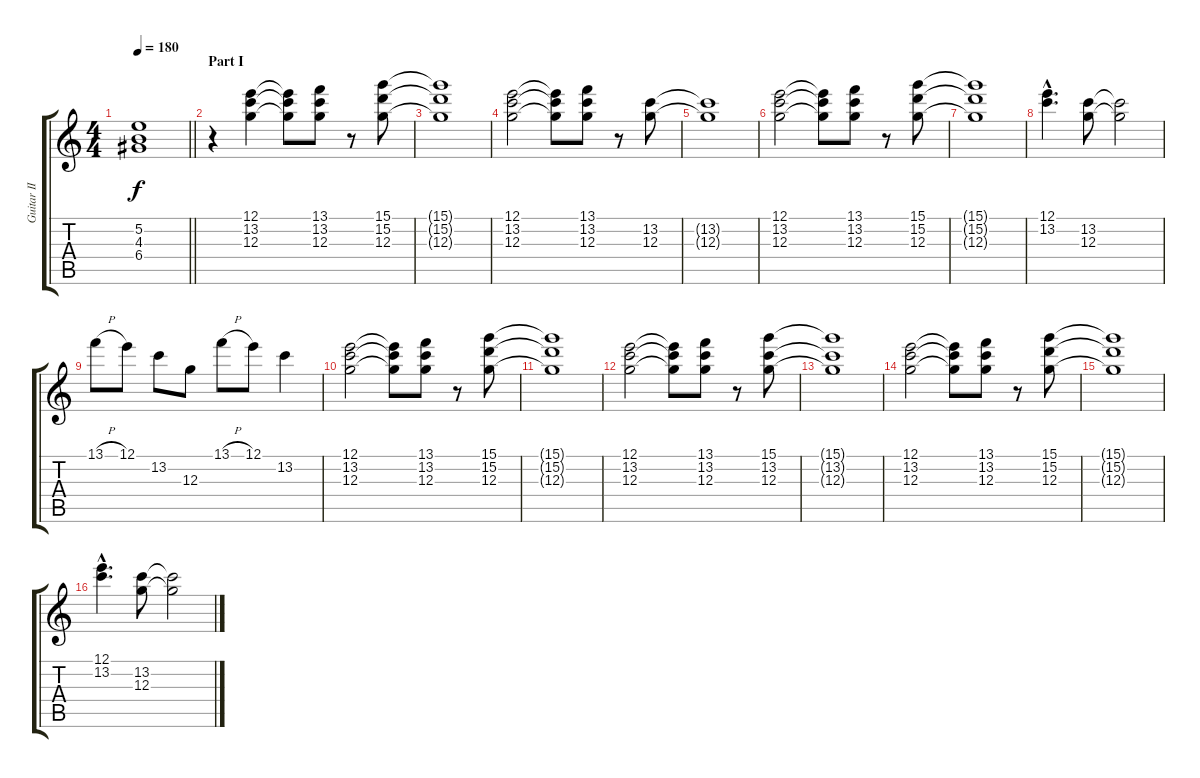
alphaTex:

\track ("Guitar II (Daita)" "Guitar II ") {instrument distortionguitar}
\staff {score tabs}
\tuning (E4 B3 G3 D3 A2 E2) {hide}
\ts (4 4)
\tempo 180
\clef g2
\barLineRight lightlight
\ks c
(5.2 4.3 6.4).1{dy f} |
\section ("" "Part I")
r.4 (12.1 13.2 12.3).4 (12.1{t} 13.2{t} 12.3{t}).8 (13.1 13.2 12.3).8 r.8 (15.1 15.2 12.3).8 |
(15.1{t} 15.2{t} 12.3{t}).1 |
(12.1 13.2 12.3).2 (12.1{t} 13.2{t} 12.3{t}).8 (13.1 13.2 12.3).8 r.8 (13.2 12.3).8 |
(13.2{t} 12.3{t}).1 |
(12.1 13.2 12.3).2 (12.1{t} 13.2{t} 12.3{t}).8 (13.1 13.2 12.3).8 r.8 (15.1 15.2 12.3).8 |
(15.1{t} 15.2{t} 12.3{t}).1 |
(12.1{hac} 13.2{hac}).4{d} (13.2 12.3).8 (13.2{t} 12.3{t}).2 |
13.1{h}.8 12.1.8 13.2.8 12.3.8 13.1{h}.8 12.1.8 13.2.4 |
(12.1 13.2 12.3).2 (12.1{t} 13.2{t} 12.3{t}).8 (13.1 13.2 12.3).8 r.8 (15.1 15.2 12.3).8 |
(15.1{t} 15.2{t} 12.3{t}).1 |
(12.1 13.2 12.3).2 (12.1{t} 13.2{t} 12.3{t}).8 (13.1 13.2 12.3).8 r.8 (15.1 13.2 12.3).8 |
(15.1{t} 13.2{t} 12.3{t}).1 |
(12.1 13.2 12.3).2 (12.1{t} 13.2{t} 12.3{t}).8 (13.1 13.2 12.3).8 r.8 (15.1 15.2 12.3).8 |
(15.1{t} 15.2{t} 12.3{t}).1 |
(12.1{hac} 13.2{hac}).4{d} (13.2 12.3).8 (13.2{t} 12.3{t}).2
